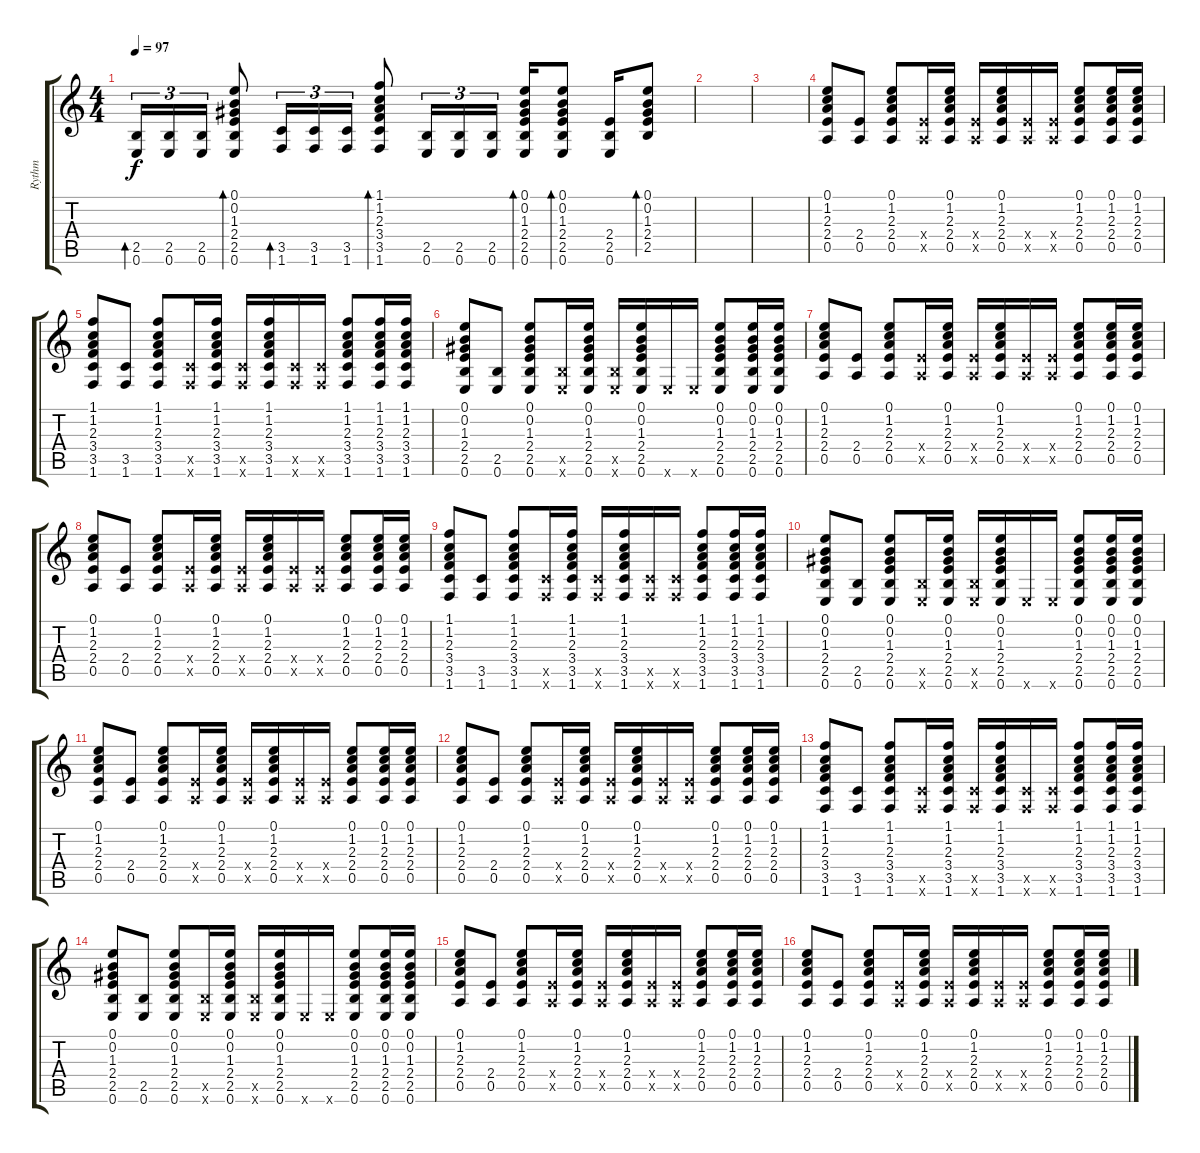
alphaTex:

\track ("Rythm" "Rythm") {instrument acousticguitarsteel}
\staff {score tabs}
\tuning (E4 B3 G3 D3 A2 E2) {hide}
\ts (4 4)
\tempo 97
\clef g2
\ks c
(2.5 0.6).16{tu (3 2) bd 30 dy f} (2.5 0.6).16{tu (3 2)} (2.5 0.6).16{tu (3 2)} (0.1 0.2 1.3 2.4 2.5 0.6).8{bd 30} (3.5 1.6).16{tu (3 2) bd 30} (3.5 1.6).16{tu (3 2)} (3.5 1.6).16{tu (3 2)} (1.1 1.2 2.3 3.4 3.5 1.6).8{bd 30} (2.5 0.6).16{tu (3 2)} (2.5 0.6).16{tu (3 2)} (2.5 0.6).16{tu (3 2) beam splitsecondary} (0.1 0.2 1.3 2.4 2.5 0.6).16{bd 30} (0.1 0.2 1.3 2.4 2.5 0.6).8{bd 30} (2.4 2.5 0.6).16 (0.1 0.2 1.3 2.4 2.5).8{bd 30} |
|
|
(0.1 1.2 2.3 2.4 0.5).8 (2.4 0.5).8 (0.1 1.2 2.3 2.4 0.5).8 (2.4{x} 0.5{x}).16 (0.1 1.2 2.3 2.4 0.5).16 (2.4{x} 0.5{x}).16 (0.1 1.2 2.3 2.4 0.5).16 (2.4{x} 0.5{x}).16 (2.4{x} 0.5{x}).16 (0.1 1.2 2.3 2.4 0.5).8 (0.1 1.2 2.3 2.4 0.5).16 (0.1 1.2 2.3 2.4 0.5).16 |
(1.1 1.2 2.3 3.4 3.5 1.6).8 (3.5 1.6).8 (1.1 1.2 2.3 3.4 3.5 1.6).8 (3.5{x} 1.6{x}).16 (1.1 1.2 2.3 3.4 3.5 1.6).16 (3.5{x} 1.6{x}).16 (1.1 1.2 2.3 3.4 3.5 1.6).16 (3.5{x} 1.6{x}).16 (3.5{x} 1.6{x}).16 (1.1 1.2 2.3 3.4 3.5 1.6).8 (1.1 1.2 2.3 3.4 3.5 1.6).16 (1.1 1.2 2.3 3.4 3.5 1.6).16 |
(0.1 0.2 1.3 2.4 2.5 0.6).8 (2.5 0.6).8 (0.1 0.2 1.3 2.4 2.5 0.6).8 (2.5{x} 0.6{x}).16 (0.1 0.2 1.3 2.4 2.5 0.6).16 (2.5{x} 0.6{x}).16 (0.1 0.2 1.3 2.4 2.5 0.6).16 0.6{x}.16 0.6{x}.16 (0.1 0.2 1.3 2.4 2.5 0.6).8 (0.1 0.2 1.3 2.4 2.5 0.6).16 (0.1 0.2 1.3 2.4 2.5 0.6).16 |
(0.1 1.2 2.3 2.4 0.5).8 (2.4 0.5).8 (0.1 1.2 2.3 2.4 0.5).8 (2.4{x} 0.5{x}).16 (0.1 1.2 2.3 2.4 0.5).16 (2.4{x} 0.5{x}).16 (0.1 1.2 2.3 2.4 0.5).16 (2.4{x} 0.5{x}).16 (2.4{x} 0.5{x}).16 (0.1 1.2 2.3 2.4 0.5).8 (0.1 1.2 2.3 2.4 0.5).16 (0.1 1.2 2.3 2.4 0.5).16 |
(0.1 1.2 2.3 2.4 0.5).8 (2.4 0.5).8 (0.1 1.2 2.3 2.4 0.5).8 (2.4{x} 0.5{x}).16 (0.1 1.2 2.3 2.4 0.5).16 (2.4{x} 0.5{x}).16 (0.1 1.2 2.3 2.4 0.5).16 (2.4{x} 0.5{x}).16 (2.4{x} 0.5{x}).16 (0.1 1.2 2.3 2.4 0.5).8 (0.1 1.2 2.3 2.4 0.5).16 (0.1 1.2 2.3 2.4 0.5).16 |
(1.1 1.2 2.3 3.4 3.5 1.6).8 (3.5 1.6).8 (1.1 1.2 2.3 3.4 3.5 1.6).8 (3.5{x} 1.6{x}).16 (1.1 1.2 2.3 3.4 3.5 1.6).16 (3.5{x} 1.6{x}).16 (1.1 1.2 2.3 3.4 3.5 1.6).16 (3.5{x} 1.6{x}).16 (3.5{x} 1.6{x}).16 (1.1 1.2 2.3 3.4 3.5 1.6).8 (1.1 1.2 2.3 3.4 3.5 1.6).16 (1.1 1.2 2.3 3.4 3.5 1.6).16 |
(0.1 0.2 1.3 2.4 2.5 0.6).8 (2.5 0.6).8 (0.1 0.2 1.3 2.4 2.5 0.6).8 (2.5{x} 0.6{x}).16 (0.1 0.2 1.3 2.4 2.5 0.6).16 (2.5{x} 0.6{x}).16 (0.1 0.2 1.3 2.4 2.5 0.6).16 0.6{x}.16 0.6{x}.16 (0.1 0.2 1.3 2.4 2.5 0.6).8 (0.1 0.2 1.3 2.4 2.5 0.6).16 (0.1 0.2 1.3 2.4 2.5 0.6).16 |
(0.1 1.2 2.3 2.4 0.5).8 (2.4 0.5).8 (0.1 1.2 2.3 2.4 0.5).8 (2.4{x} 0.5{x}).16 (0.1 1.2 2.3 2.4 0.5).16 (2.4{x} 0.5{x}).16 (0.1 1.2 2.3 2.4 0.5).16 (2.4{x} 0.5{x}).16 (2.4{x} 0.5{x}).16 (0.1 1.2 2.3 2.4 0.5).8 (0.1 1.2 2.3 2.4 0.5).16 (0.1 1.2 2.3 2.4 0.5).16 |
(0.1 1.2 2.3 2.4 0.5).8 (2.4 0.5).8 (0.1 1.2 2.3 2.4 0.5).8 (2.4{x} 0.5{x}).16 (0.1 1.2 2.3 2.4 0.5).16 (2.4{x} 0.5{x}).16 (0.1 1.2 2.3 2.4 0.5).16 (2.4{x} 0.5{x}).16 (2.4{x} 0.5{x}).16 (0.1 1.2 2.3 2.4 0.5).8 (0.1 1.2 2.3 2.4 0.5).16 (0.1 1.2 2.3 2.4 0.5).16 |
(1.1 1.2 2.3 3.4 3.5 1.6).8 (3.5 1.6).8 (1.1 1.2 2.3 3.4 3.5 1.6).8 (3.5{x} 1.6{x}).16 (1.1 1.2 2.3 3.4 3.5 1.6).16 (3.5{x} 1.6{x}).16 (1.1 1.2 2.3 3.4 3.5 1.6).16 (3.5{x} 1.6{x}).16 (3.5{x} 1.6{x}).16 (1.1 1.2 2.3 3.4 3.5 1.6).8 (1.1 1.2 2.3 3.4 3.5 1.6).16 (1.1 1.2 2.3 3.4 3.5 1.6).16 |
(0.1 0.2 1.3 2.4 2.5 0.6).8 (2.5 0.6).8 (0.1 0.2 1.3 2.4 2.5 0.6).8 (2.5{x} 0.6{x}).16 (0.1 0.2 1.3 2.4 2.5 0.6).16 (2.5{x} 0.6{x}).16 (0.1 0.2 1.3 2.4 2.5 0.6).16 0.6{x}.16 0.6{x}.16 (0.1 0.2 1.3 2.4 2.5 0.6).8 (0.1 0.2 1.3 2.4 2.5 0.6).16 (0.1 0.2 1.3 2.4 2.5 0.6).16 |
(0.1 1.2 2.3 2.4 0.5).8 (2.4 0.5).8 (0.1 1.2 2.3 2.4 0.5).8 (2.4{x} 0.5{x}).16 (0.1 1.2 2.3 2.4 0.5).16 (2.4{x} 0.5{x}).16 (0.1 1.2 2.3 2.4 0.5).16 (2.4{x} 0.5{x}).16 (2.4{x} 0.5{x}).16 (0.1 1.2 2.3 2.4 0.5).8 (0.1 1.2 2.3 2.4 0.5).16 (0.1 1.2 2.3 2.4 0.5).16 |
(0.1 1.2 2.3 2.4 0.5).8 (2.4 0.5).8 (0.1 1.2 2.3 2.4 0.5).8 (2.4{x} 0.5{x}).16 (0.1 1.2 2.3 2.4 0.5).16 (2.4{x} 0.5{x}).16 (0.1 1.2 2.3 2.4 0.5).16 (2.4{x} 0.5{x}).16 (2.4{x} 0.5{x}).16 (0.1 1.2 2.3 2.4 0.5).8 (0.1 1.2 2.3 2.4 0.5).16 (0.1 1.2 2.3 2.4 0.5).16
